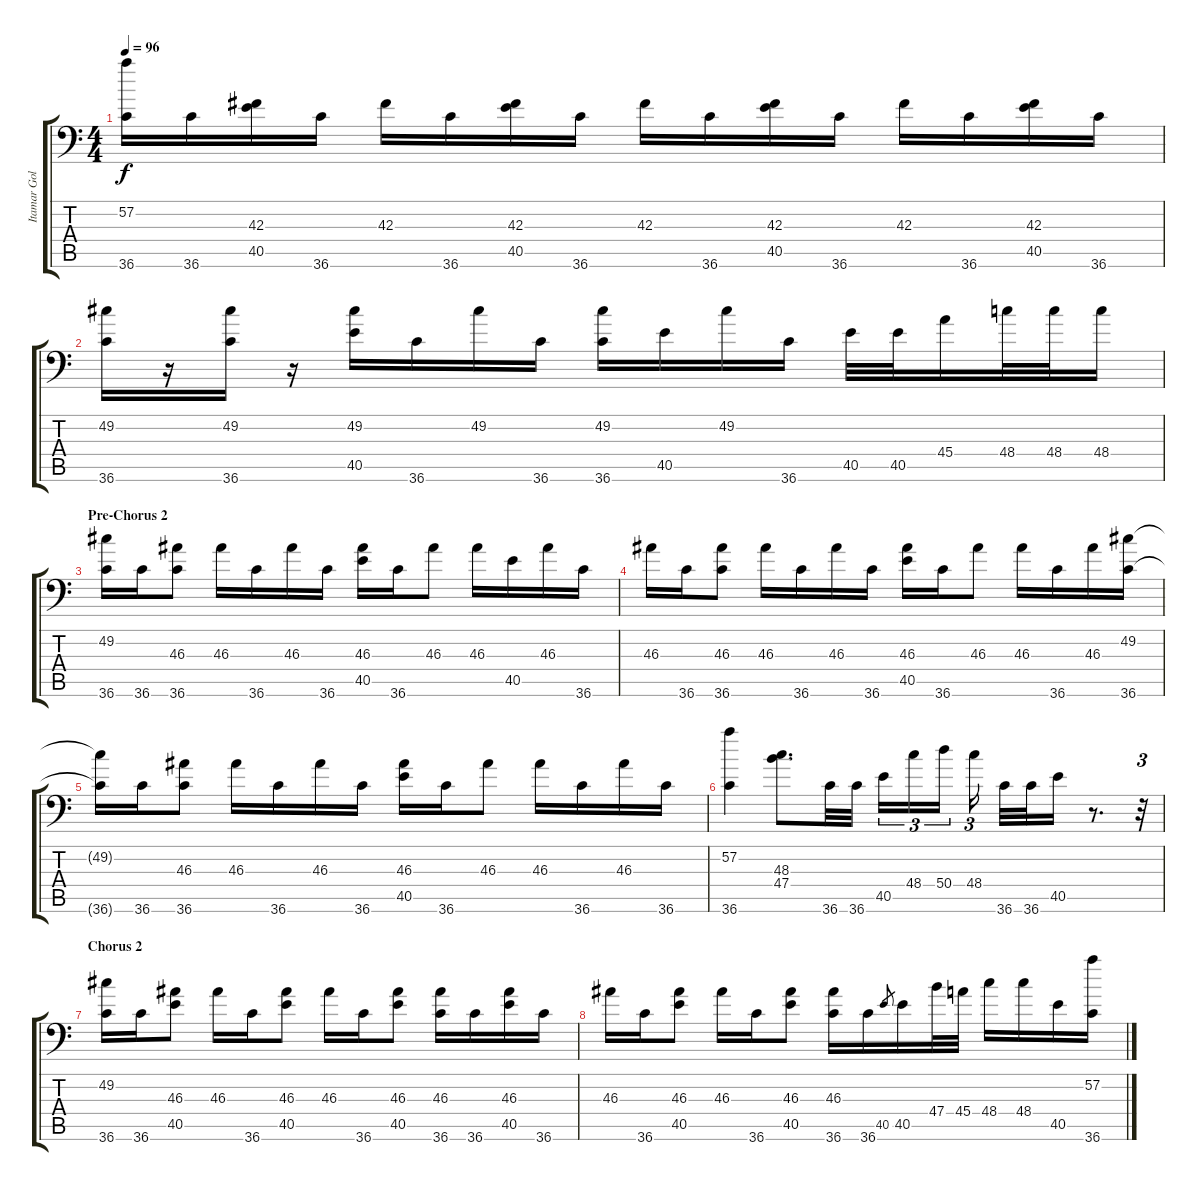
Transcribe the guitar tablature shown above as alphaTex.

\track ("Itamar Goldwasser" "Itamar Gol") {instrument acousticgrandpiano}
\staff {score tabs}
\tuning (C-1 C-1 C-1 C-1 C-1 C-1) {hide}
\ts (4 4)
\tempo 96
\clef f4
\ks c
(57.2 36.6).16{dy f} 36.6.16 (42.3 40.5).16 36.6.16 42.3.16 36.6.16 (42.3 40.5).16 36.6.16 42.3.16 36.6.16 (42.3 40.5).16 36.6.16 42.3.16 36.6.16 (42.3 40.5).16 36.6.16 |
(49.2 36.6).16 r.16 (49.2 36.6).16 r.16 (49.2 40.5).16 36.6.16 49.2.16 36.6.16 (49.2 36.6).16 40.5.16 49.2.16 36.6.16 40.5.32 40.5.32 45.4.16 48.4.32 48.4.32 48.4.16 |
\section ("" "Pre-Chorus 2")
(49.2 36.6).16 36.6.16 (46.3 36.6).8 46.3.16 36.6.16 46.3.16 36.6.16 (46.3 40.5).16 36.6.16 46.3.8 46.3.16 40.5.16 46.3.16 36.6.16 |
46.3.16 36.6.16 (46.3 36.6).8 46.3.16 36.6.16 46.3.16 36.6.16 (46.3 40.5).16 36.6.16 46.3.8 46.3.16 36.6.16 46.3.16 (49.2 36.6).16 |
(49.2{t} 36.6{t}).16 36.6.16 (46.3 36.6).8 46.3.16 36.6.16 46.3.16 36.6.16 (46.3 40.5).16 36.6.16 46.3.8 46.3.16 36.6.16 46.3.16 36.6.16 |
(57.2 36.6).4 (48.3 47.4).8{d} 36.6.32 36.6.32 40.5.16{tu (3 2)} 48.4.16{tu (3 2)} 50.4.16{tu (3 2)} 48.4.16{tu (3 2)} 36.6.32 36.6.32 40.5.16 r.8{d} r.32{tu (3 2)} |
\section ("" "Chorus 2")
(49.2 36.6).16 36.6.16 (46.3 40.5).8 46.3.16 36.6.16 (46.3 40.5).8 46.3.16 36.6.16 (46.3 40.5).8 (46.3 36.6).16 36.6.16 (46.3 40.5).16 36.6.16 |
46.3.16 36.6.16 (46.3 40.5).8 46.3.16 36.6.16 (46.3 40.5).8 (46.3 36.6).16 36.6.16 40.5.8{gr} 40.5.16 47.4.32 45.4.32 48.4.16 48.4.16 40.5.16 (57.2 36.6).16
